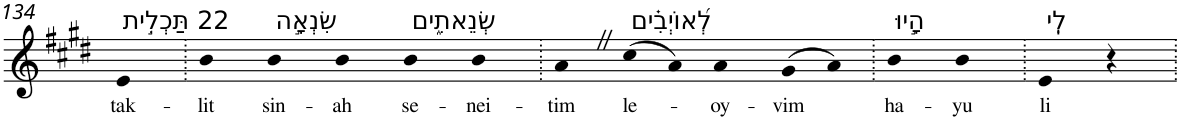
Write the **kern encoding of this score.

**kern	**text
*part1	*part1
*staff1	*staff1
*I"Piano	*
*I'Pno	*
!!LO:PB:g=z
*clefG2	*
*k[f#c#g#d#]	*
*E:	*
=134	=134
!LO:TX:a:t=22 תַּכְלִ֣ית	!
!	!LO:LY:b
4e	tak-
=135.	=135.
!	!LO:LY:b
4b	-lit
!LO:TX:a:t=שִׂנְאָ֣ה	!
!	!LO:LY:b
4b	sin-
!	!LO:LY:b
4b	-ah
!LO:TX:a:t=שְׂנֵאתִ֑ים	!
!	!LO:LY:b
4b	se-
!	!LO:LY:b
4b	-nei-
=136.	=136.
!	!LO:LY:b
4aZ	-tim
!LO:TX:a:t=לְ֝אוֹיְבִ֗ים	!
!	!LO:LY:b
(>8cc#	le-
8a)	.
!	!LO:LY:b
4a	-oy-
!	!LO:LY:b
(>8g#	-vim
8a)	.
=137.	=137.
!LO:TX:a:t=הָ֣יוּ	!
!	!LO:LY:b
4b	ha-
!	!LO:LY:b
4b	-yu
=138.	=138.
!LO:TX:a:t=לִֽי	!
!	!LO:LY:b
4e	li
4r	.
=.	=.
*-	*-
